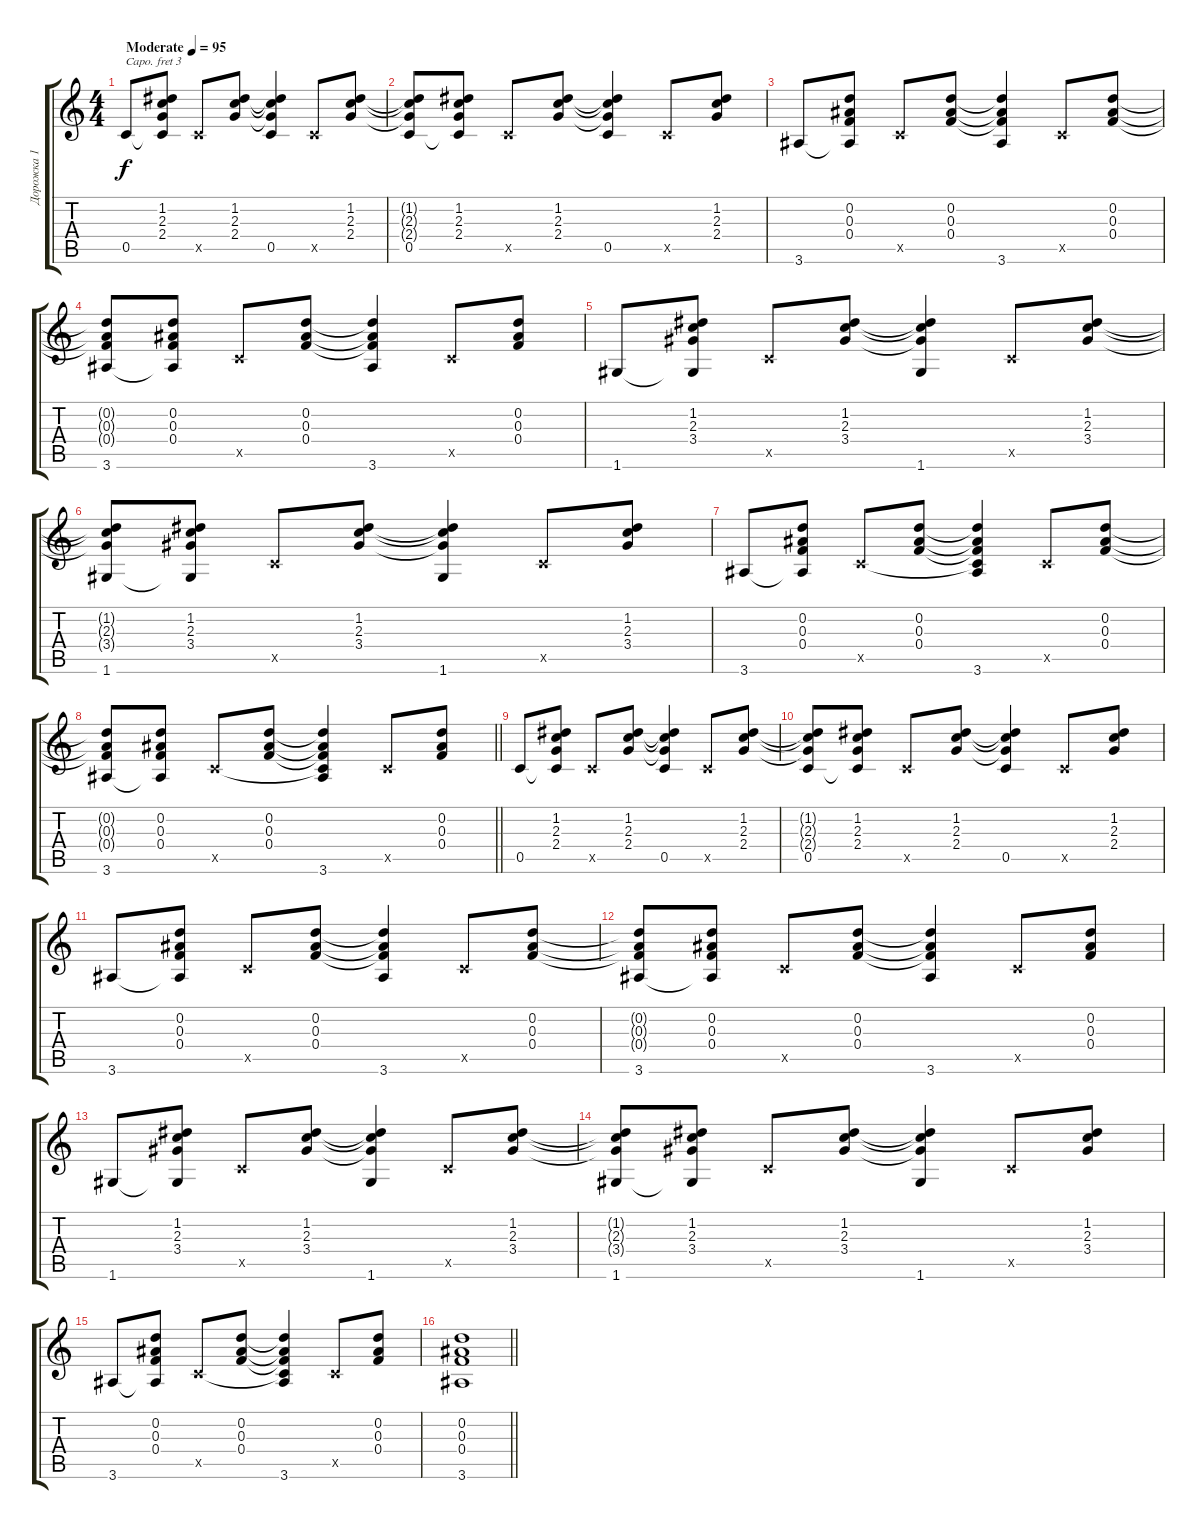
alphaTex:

\track ("Дорожка 1" "Дорожка 1") {instrument acousticguitarsteel}
\staff {score tabs}
\capo 3
\tuning (E4 B3 G3 D3 A2 E2) {hide}
\ts (4 4)
\tempo (95 "Moderate")
\clef g2
\ks c
0.5.8{dy f instrument acousticguitarsteel} (1.2 2.3 2.4 0.5{t}).8 0.5{x}.8 (1.2 2.3 2.4).8 (1.2{t} 2.3{t} 2.4{t} 0.5).4 0.5{x}.8 (1.2 2.3 2.4).8 |
(1.2{t} 2.3{t} 2.4{t} 0.5).8 (1.2 2.3 2.4 0.5{t}).8 0.5{x}.8 (1.2 2.3 2.4).8 (1.2{t} 2.3{t} 2.4{t} 0.5).4 0.5{x}.8 (1.2 2.3 2.4).8 |
3.6.8 (0.2 0.3 0.4 3.6{t}).8 0.5{x}.8 (0.2 0.3 0.4).8 (0.2{t} 0.3{t} 0.4{t} 3.6).4 0.5{x}.8 (0.2 0.3 0.4).8 |
(0.2{t} 0.3{t} 0.4{t} 3.6).8 (0.2 0.3 0.4 3.6{t}).8 0.5{x}.8 (0.2 0.3 0.4).8 (0.2{t} 0.3{t} 0.4{t} 3.6).4 0.5{x}.8 (0.2 0.3 0.4).8 |
1.6.8 (1.2 2.3 3.4 1.6{t}).8 0.5{x}.8 (1.2 2.3 3.4).8 (1.2{t} 2.3{t} 3.4{t} 1.6).4 0.5{x}.8 (1.2 2.3 3.4).8 |
(1.2{t} 2.3{t} 3.4{t} 1.6).8 (1.2 2.3 3.4 1.6{t}).8 0.5{x}.8 (1.2 2.3 3.4).8 (1.2{t} 2.3{t} 3.4{t} 1.6).4 0.5{x}.8 (1.2 2.3 3.4).8 |
3.6.8 (0.2 0.3 0.4 3.6{t}).8 0.5{x}.8 (0.2 0.3 0.4).8 (0.2{t} 0.3{t} 0.4{t} 0.5{t} 3.6).4 0.5{x}.8 (0.2 0.3 0.4).8 |
\barLineRight lightlight
(0.2{t} 0.3{t} 0.4{t} 3.6).8 (0.2 0.3 0.4 3.6{t}).8 0.5{x}.8 (0.2 0.3 0.4).8 (0.2{t} 0.3{t} 0.4{t} 0.5{t} 3.6).4 0.5{x}.8 (0.2 0.3 0.4).8 |
0.5.8 (1.2 2.3 2.4 0.5{t}).8 0.5{x}.8 (1.2 2.3 2.4).8 (1.2{t} 2.3{t} 2.4{t} 0.5).4 0.5{x}.8 (1.2 2.3 2.4).8 |
(1.2{t} 2.3{t} 2.4{t} 0.5).8 (1.2 2.3 2.4 0.5{t}).8 0.5{x}.8 (1.2 2.3 2.4).8 (1.2{t} 2.3{t} 2.4{t} 0.5).4 0.5{x}.8 (1.2 2.3 2.4).8 |
3.6.8 (0.2 0.3 0.4 3.6{t}).8 0.5{x}.8 (0.2 0.3 0.4).8 (0.2{t} 0.3{t} 0.4{t} 3.6).4 0.5{x}.8 (0.2 0.3 0.4).8 |
(0.2{t} 0.3{t} 0.4{t} 3.6).8 (0.2 0.3 0.4 3.6{t}).8 0.5{x}.8 (0.2 0.3 0.4).8 (0.2{t} 0.3{t} 0.4{t} 3.6).4 0.5{x}.8 (0.2 0.3 0.4).8 |
1.6.8 (1.2 2.3 3.4 1.6{t}).8 0.5{x}.8 (1.2 2.3 3.4).8 (1.2{t} 2.3{t} 3.4{t} 1.6).4 0.5{x}.8 (1.2 2.3 3.4).8 |
(1.2{t} 2.3{t} 3.4{t} 1.6).8 (1.2 2.3 3.4 1.6{t}).8 0.5{x}.8 (1.2 2.3 3.4).8 (1.2{t} 2.3{t} 3.4{t} 1.6).4 0.5{x}.8 (1.2 2.3 3.4).8 |
3.6.8 (0.2 0.3 0.4 3.6{t}).8 0.5{x}.8 (0.2 0.3 0.4).8 (0.2{t} 0.3{t} 0.4{t} 0.5{t} 3.6).4 0.5{x}.8 (0.2 0.3 0.4).8 |
\barLineRight lightlight
(0.2 0.3 0.4 3.6).1
